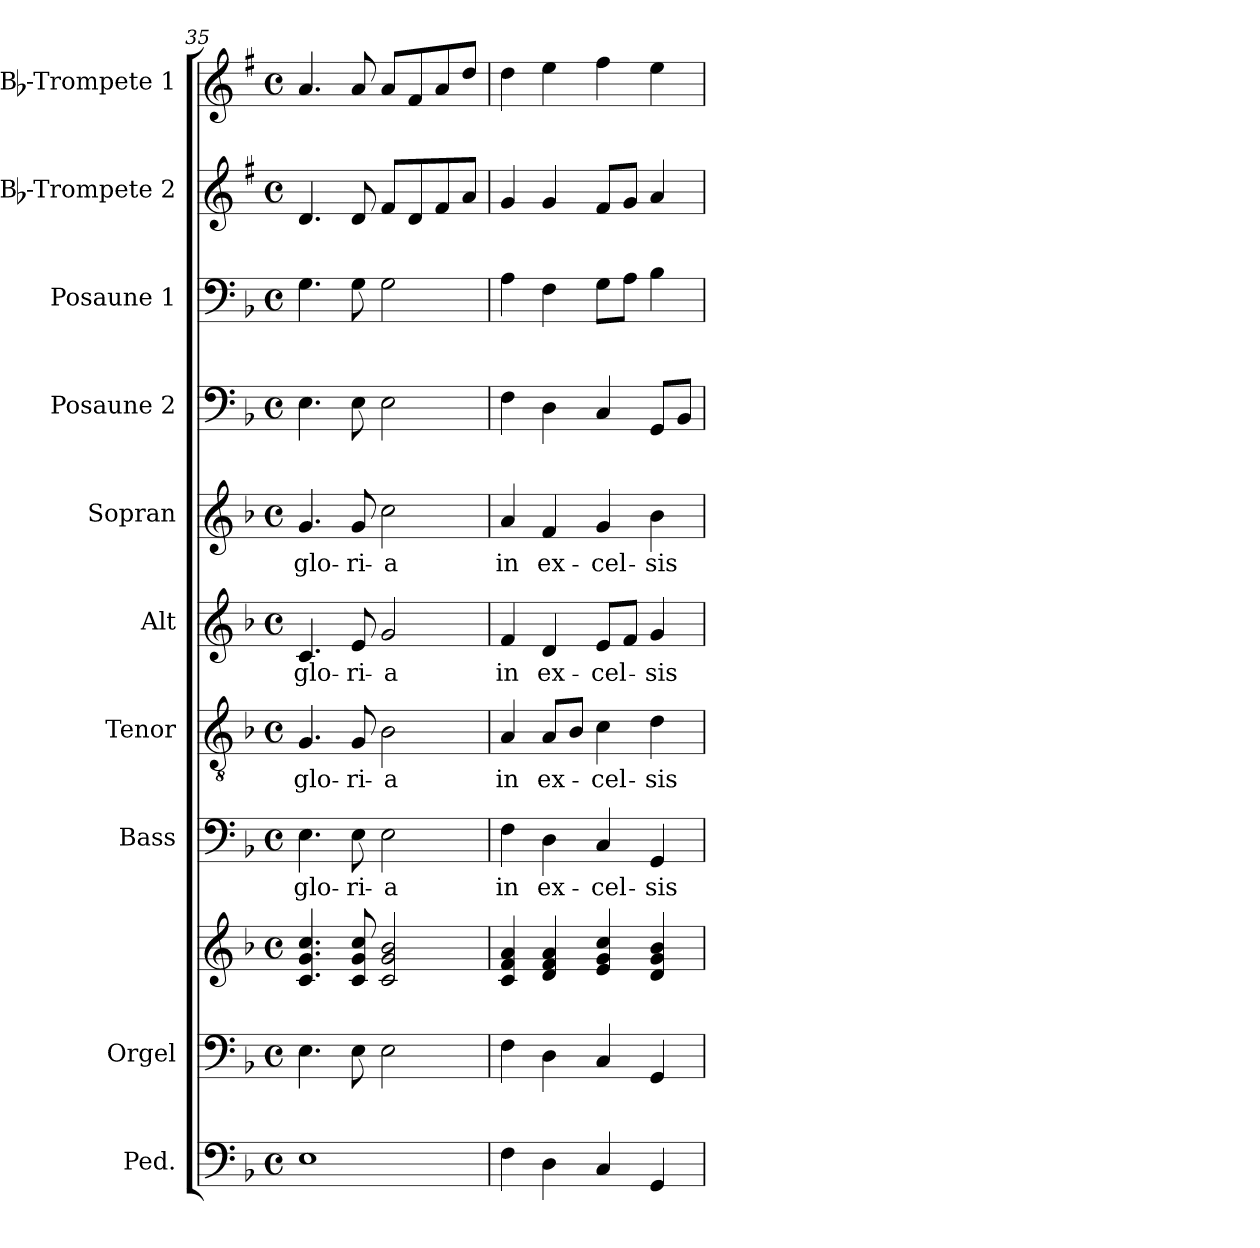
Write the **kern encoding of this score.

**kern	**kern	**kern	**kern	**text	**kern	**text	**kern	**text	**kern	**text	**kern	**kern	**kern	**kern
*part10	*part9	*part9	*part8	*part8	*part7	*part7	*part6	*part6	*part5	*part5	*part4	*part3	*part2	*part1
*staff11	*staff10	*staff9	*staff8	*staff8	*staff7	*staff7	*staff6	*staff6	*staff5	*staff5	*staff4	*staff3	*staff2	*staff1
*I"Ped.	*I"Orgel	*	*I"Bass	*	*I"Tenor	*	*I"Alt	*	*I"Sopran	*	*I"Posaune 2	*I"Posaune 1	*I"Bb-Trompete 2	*I"Bb-Trompete 1
*	*I'Org.	*	*I'B.	*	*I'T.	*	*I'A.	*	*I'S.	*	*I'Pos. 2	*I'Pos. 1	*I'Bb Trp. 2	*I'Bb Trp. 1
*clefF4	*clefF4	*clefG2	*clefF4	*	*clefGv2	*	*clefG2	*	*clefG2	*	*clefF4	*clefF4	*clefG2	*clefG2
*ITrd7c12	*	*	*	*	*	*	*	*	*	*	*	*	*ITrd1c2	*ITrd1c2
*k[b-]	*k[b-]	*k[b-]	*k[b-]	*	*k[b-]	*	*k[b-]	*	*k[b-]	*	*k[b-]	*k[b-]	*k[b-]	*k[b-]
*F:	*F:	*F:	*F:	*	*F:	*	*F:	*	*F:	*	*F:	*F:	*F:	*F:
*M4/4	*M4/4	*M4/4	*M4/4	*	*M4/4	*	*M4/4	*	*M4/4	*	*M4/4	*M4/4	*M4/4	*M4/4
*met(c)	*met(c)	*met(c)	*met(c)	*	*met(c)	*	*met(c)	*	*met(c)	*	*met(c)	*met(c)	*met(c)	*met(c)
=35	=35	=35	=35	=35	=35	=35	=35	=35	=35	=35	=35	=35	=35	=35
!	!	!	!	!LO:LY:b	!	!LO:LY:b	!	!LO:LY:b	!	!LO:LY:b	!	!	!	!
1EE	4.E\	4.c/ 4.g/ 4.cc/	4.E\	glo-	4.G/	glo-	4.c/	glo-	4.g/	glo-	4.E\	4.G\	4.c/	4.g/
!	!	!	!	!LO:LY:b	!	!LO:LY:b	!	!LO:LY:b	!	!LO:LY:b	!	!	!	!
.	8E\	8c/ 8g/ 8cc/	8E\	-ri-	8G/	-ri-	8e/	-ri-	8g/	-ri-	8E\	8G\	8c/	8g/
!	!	!	!	!LO:LY:b	!	!LO:LY:b	!	!LO:LY:b	!	!LO:LY:b	!	!	!	!
.	2E\	2c/ 2g/ 2b-/	2E\	-a	2B-\	-a	2g/	-a	2cc\	-a	2E\	2G\	8e/L	8g/L
.	.	.	.	.	.	.	.	.	.	.	.	.	8c/	8e/
.	.	.	.	.	.	.	.	.	.	.	.	.	8e/	8g/
.	.	.	.	.	.	.	.	.	.	.	.	.	8g/J	8cc/J
=36	=36	=36	=36	=36	=36	=36	=36	=36	=36	=36	=36	=36	=36	=36
!	!	!	!	!LO:LY:b	!	!LO:LY:b	!	!LO:LY:b	!	!LO:LY:b	!	!	!	!
4FF\	4F\	4c/ 4f/ 4a/	4F\	in	4A/	in	4f/	in	4a/	in	4F\	4A\	4f/	4cc\
!	!	!	!	!LO:LY:b	!	!LO:LY:b	!	!LO:LY:b	!	!LO:LY:b	!	!	!	!
4DD\	4D\	4d/ 4f/ 4a/	4D\	ex-	8A/L	ex-	4d/	ex-	4f/	ex-	4D\	4F\	4f/	4dd\
.	.	.	.	.	8B-/J	.	.	.	.	.	.	.	.	.
!	!	!	!	!LO:LY:b	!	!LO:LY:b	!	!LO:LY:b	!	!LO:LY:b	!	!	!	!
4CC/	4C/	4e/ 4g/ 4cc/	4C/	-cel-	4c\	-cel-	8e/L	-cel-	4g/	-cel-	4C/	8G\L	8e/L	4ee\
.	.	.	.	.	.	.	8f/J	.	.	.	.	8A\J	8f/J	.
!	!	!	!	!LO:LY:b	!	!LO:LY:b	!	!LO:LY:b	!	!LO:LY:b	!	!	!	!
4GGG/	4GG/	4d/ 4g/ 4b-/	4GG/	-sis	4d\	-sis	4g/	-sis	4b-\	-sis	8GG/L	4B-\	4g/	4dd\
.	.	.	.	.	.	.	.	.	.	.	8BB-/J	.	.	.
=	=	=	=	=	=	=	=	=	=	=	=	=	=	=
*-	*-	*-	*-	*-	*-	*-	*-	*-	*-	*-	*-	*-	*-	*-
